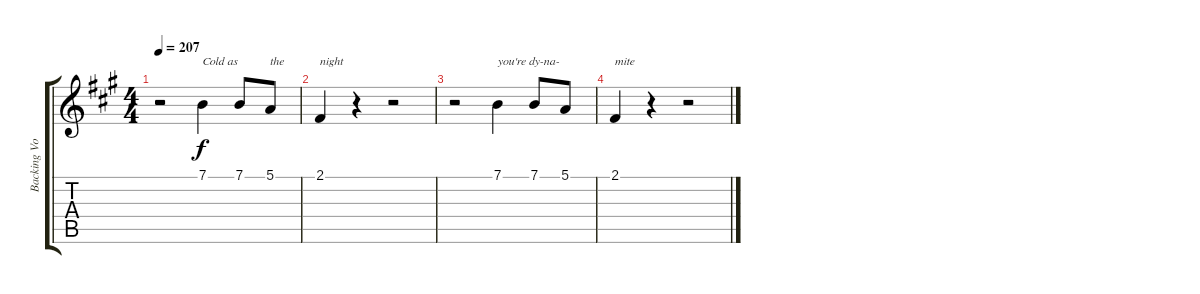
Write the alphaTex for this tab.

\track ("Backing Vocals" "Backing Vo") {instrument lead5charang}
\staff {score tabs}
\tuning (E4 B3 G3 D3 A2 E2) {hide}
\ts (4 4)
\tempo 207
\clef g2
\ks a
r.2{dy f} 7.1.4{txt "Cold as"} 7.1.8 5.1.8{txt "the"} |
2.1.4{txt "night"} r.4 r.2 |
r.2 7.1.4{txt "you're dy-na-"} 7.1.8 5.1.8 |
2.1.4{txt "mite"} r.4 r.2
